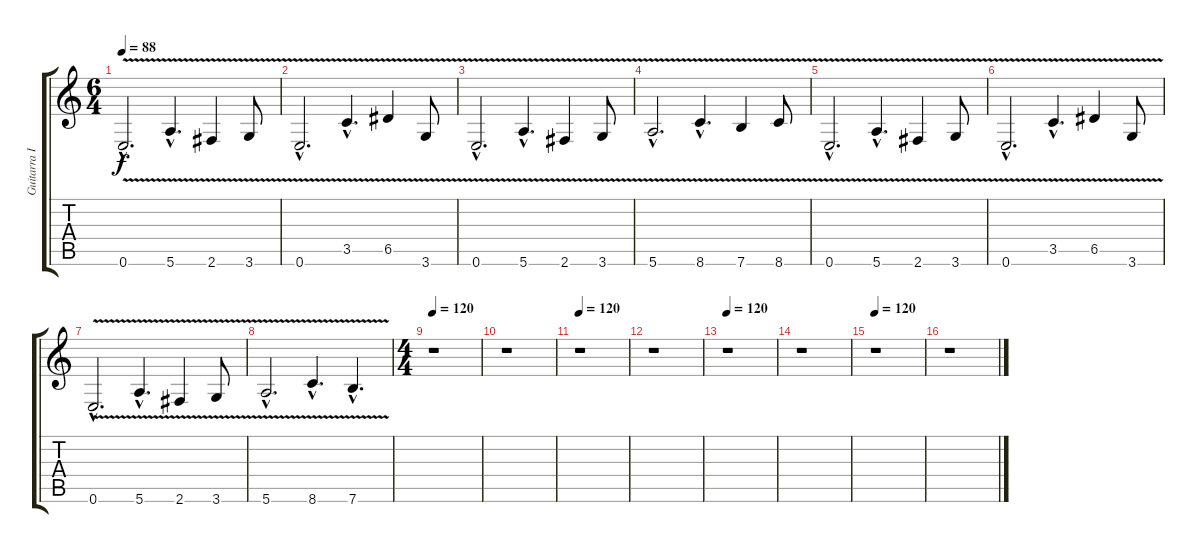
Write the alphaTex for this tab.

\track ("Guitarra I" "Guitarra I") {instrument acousticguitarnylon}
\staff {score tabs}
\tuning (E4 B3 G3 D3 A2 E2) {hide}
\ts (6 4)
\tempo 88
\clef g2
\ks c
0.6{v hac}.2{d dy f volume 7} 5.6{v hac}.4{d} 2.6{v}.4 3.6{v}.8 |
0.6{v hac}.2{d} 3.5{v hac}.4{d} 6.5{v}.4 3.6{v}.8 |
0.6{v hac}.2{d volume 7} 5.6{v hac}.4{d} 2.6{v}.4 3.6{v}.8 |
5.6{v hac}.2{d} 8.6{v hac}.4{d} 7.6{v}.4 8.6{v}.8 |
0.6{v hac}.2{d volume 7} 5.6{v hac}.4{d} 2.6{v}.4 3.6{v}.8 |
0.6{v hac}.2{d} 3.5{v hac}.4{d} 6.5{v}.4 3.6{v}.8 |
0.6{v hac}.2{d volume 7} 5.6{v hac}.4{d} 2.6{v}.4 3.6{v}.8 |
5.6{v hac}.2{d} 8.6{v hac}.4{d} 7.6{v hac}.4{d} |
\ts (4 4)
\tempo 120
r.1 |
r.1 |
\tempo 120
r.1 |
r.1 |
\tempo 120
r.1 |
r.1 |
\tempo 120
r.1 |
r.1
